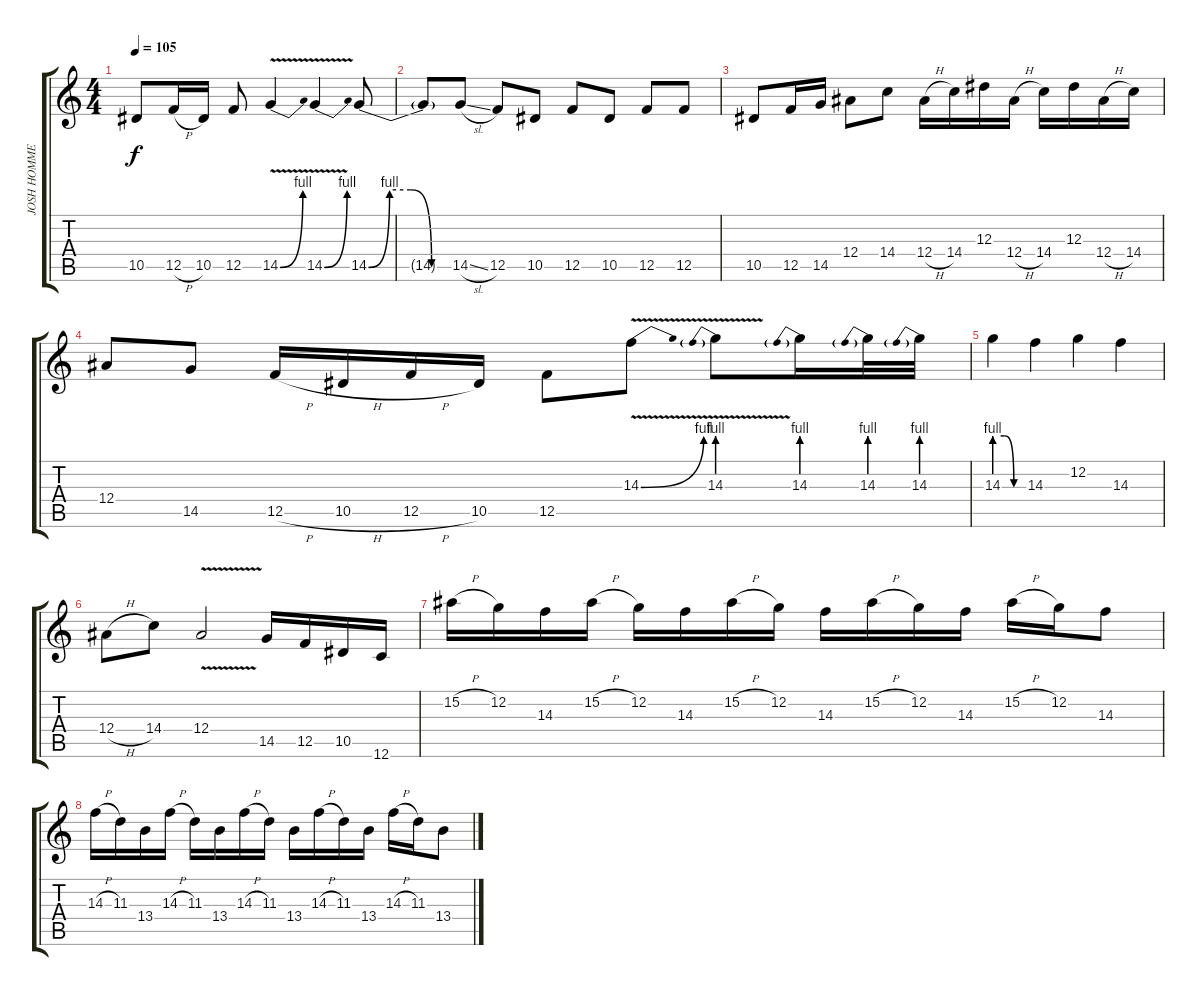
\track ("JOSH HOMME -  GUITAR" "JOSH HOMME") {instrument overdrivenguitar}
\staff {score tabs}
\tuning (C4 G3 Eb3 Bb2 F2 C2) {hide}
\ts (4 4)
\tempo 105
\clef g2
\ks c
10.5.8{dy f} 12.5{h}.16 10.5.16 12.5.8 14.5{be (bend 0 0 60 4) v}.4 14.5{be (bend 0 0 60 4) v}.4 14.5{be (custom 0 0 15 4 30 4 45 0 60 0)}.8 |
14.5{t}.8 14.5{sl}.8 12.5.8 10.5.8 12.5.8 10.5.8 12.5.8 12.5.8 |
10.5.8 12.5.16 14.5.16 12.4.8 14.4.8 12.4{h}.16 14.4.16 12.3.16 12.4{h}.16 14.4.16 12.3.16 12.4{h}.16 14.4.16 |
12.4.8 14.5.8 12.5{h}.16 10.5{h}.16 12.5{h}.16 10.5.16 12.5.8 14.3{be (bend 0 0 60 4) v}.8 14.3{be (prebend 0 4 60 4) v}.8 14.3{be (prebend 0 4 60 4)}.16 14.3{be (prebend 0 4 60 4)}.32 14.3{be (prebend 0 4 60 4)}.32 |
14.3{be (custom 0 4 20 4 40 0 60 0)}.4 14.3.4 12.2.4 14.3.4 |
12.4{h}.8 14.4.8 12.4{v}.2 14.5.16 12.5.16 10.5.16 12.6.16 |
15.2{h}.16 12.2.16 14.3.16 15.2{h}.16 12.2.16{volume 10} 14.3.16 15.2{h}.16 12.2.16 14.3.16 15.2{h}.16 12.2.16 14.3.16 15.2{h}.16{volume 8} 12.2.16 14.3.8 |
14.3{h}.16 11.3.16 13.4.16 14.3{h}.16 11.3.16{volume 5} 13.4.16 14.3{h}.16 11.3.16 13.4.16 14.3{h}.16 11.3.16 13.4.16 14.3{h}.16{volume 3} 11.3.16 13.4.8{volume 1}
